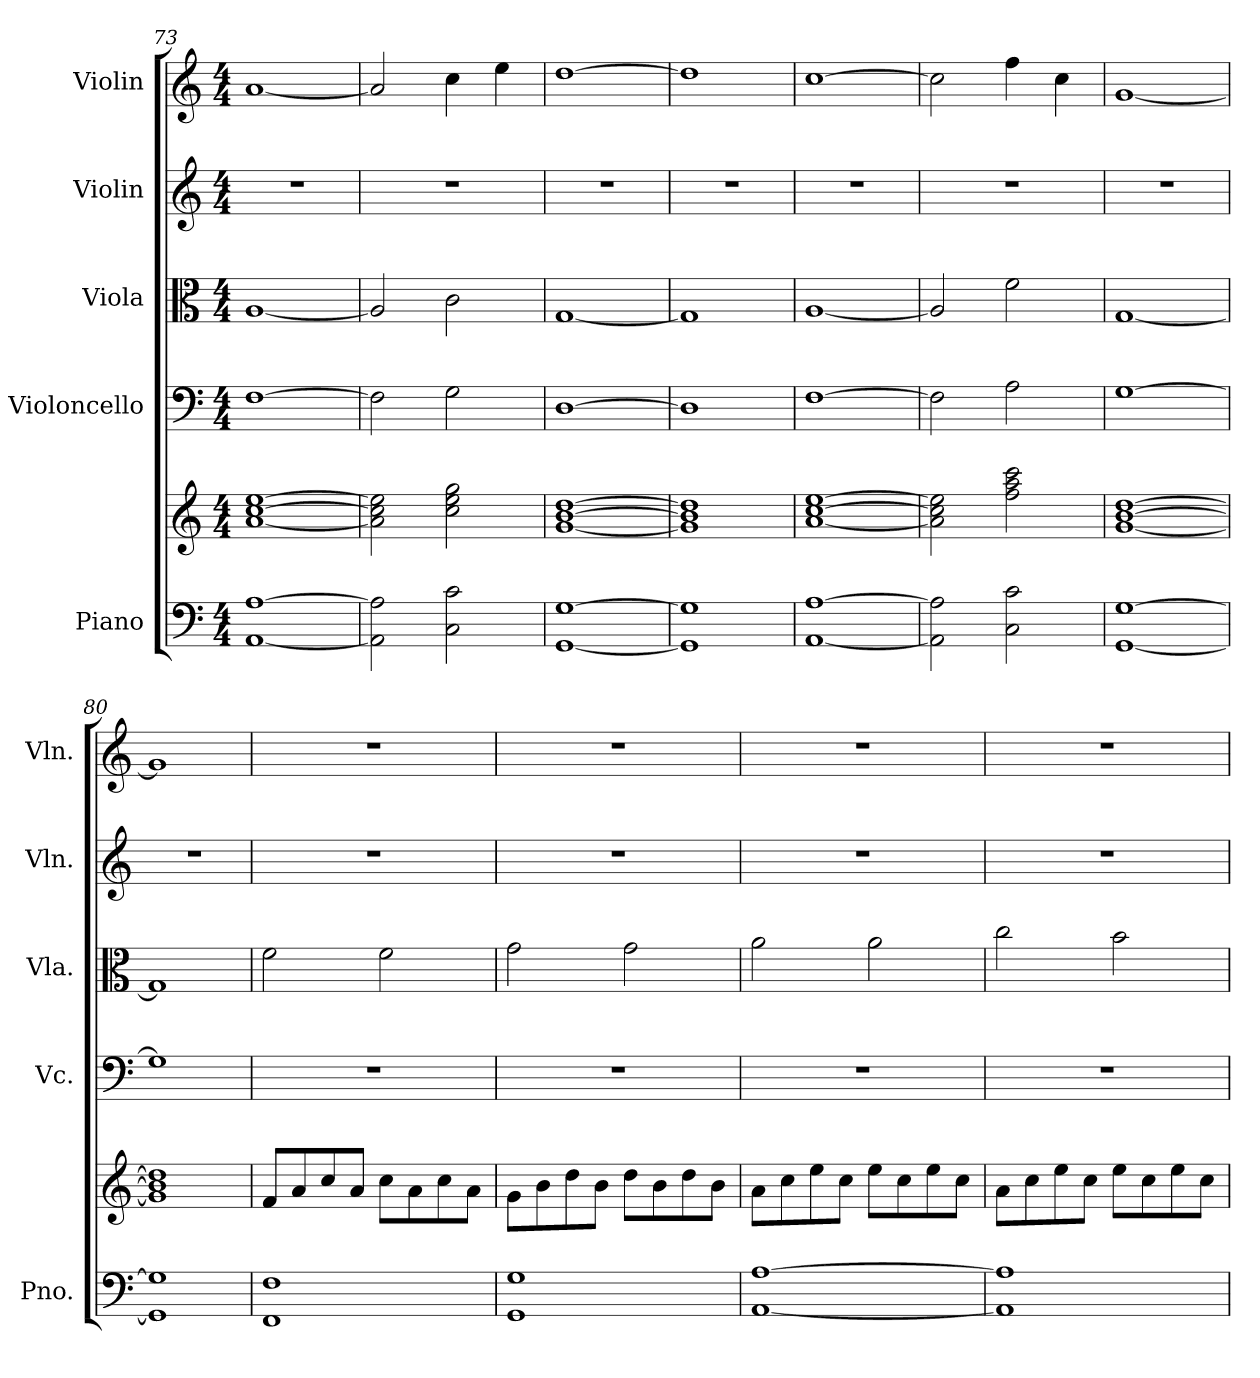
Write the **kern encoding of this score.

**kern	**kern	**kern	**kern	**kern	**kern
*part5	*part5	*part4	*part3	*part2	*part1
*staff6	*staff5	*staff4	*staff3	*staff2	*staff1
*I"Piano	*	*I"Violoncello	*I"Viola	*I"Violin	*I"Violin
*I'Pno.	*	*I'Vc.	*I'Vla.	*I'Vln.	*I'Vln.
*clefF4	*clefG2	*clefF4	*clefC3	*clefG2	*clefG2
*k[]	*k[]	*k[]	*k[]	*k[]	*k[]
*M4/4	*M4/4	*M4/4	*M4/4	*M4/4	*M4/4
=73	=73	=73	=73	=73	=73
[1AA [1A	[1a [1cc [1ee	[1F	[1A	1r	[1a
=74	=74	=74	=74	=74	=74
2AA\] 2A\]	2a\] 2cc\] 2ee\]	2F\]	2A/]	1r	2a/]
2C\ 2c\	2cc\ 2ee\ 2gg\	2G\	2c\	.	4cc\
.	.	.	.	.	4ee\
=75	=75	=75	=75	=75	=75
[1GG [1G	[1g [1b [1dd	[1D	[1G	1r	[1dd
!!LO:PB:g=z
=76	=76	=76	=76	=76	=76
1GG] 1G]	1g] 1b] 1dd]	1D]	1G]	1r	1dd]
=77	=77	=77	=77	=77	=77
[1AA [1A	[1a [1cc [1ee	[1F	[1A	1r	[1cc
=78	=78	=78	=78	=78	=78
2AA\] 2A\]	2a\] 2cc\] 2ee\]	2F\]	2A/]	1r	2cc\]
2C\ 2c\	2ff\ 2aa\ 2ccc\	2A\	2f\	.	4ff\
.	.	.	.	.	4cc\
=79	=79	=79	=79	=79	=79
[1GG [1G	[1g [1b [1dd	[1G	[1G	1r	[1g
=80	=80	=80	=80	=80	=80
1GG] 1G]	1g] 1b] 1dd]	1G]	1G]	1r	1g]
=81	=81	=81	=81	=81	=81
1FF 1F	8f/L	1r	2f\	1r	1r
.	8a/	.	.	.	.
.	8cc/	.	.	.	.
.	8a/J	.	.	.	.
.	8cc\L	.	2f\	.	.
.	8a\	.	.	.	.
.	8cc\	.	.	.	.
.	8a\J	.	.	.	.
=82	=82	=82	=82	=82	=82
1GG 1G	8g\L	1r	2g\	1r	1r
.	8b\	.	.	.	.
.	8dd\	.	.	.	.
.	8b\J	.	.	.	.
.	8dd\L	.	2g\	.	.
.	8b\	.	.	.	.
.	8dd\	.	.	.	.
.	8b\J	.	.	.	.
=83	=83	=83	=83	=83	=83
[1AA [1A	8a\L	1r	2a\	1r	1r
.	8cc\	.	.	.	.
.	8ee\	.	.	.	.
.	8cc\J	.	.	.	.
.	8ee\L	.	2a\	.	.
.	8cc\	.	.	.	.
.	8ee\	.	.	.	.
.	8cc\J	.	.	.	.
!!LO:LB:g=z
=84	=84	=84	=84	=84	=84
1AA] 1A]	8a\L	1r	2cc\	1r	1r
.	8cc\	.	.	.	.
.	8ee\	.	.	.	.
.	8cc\J	.	.	.	.
.	8ee\L	.	2b\	.	.
.	8cc\	.	.	.	.
.	8ee\	.	.	.	.
.	8cc\J	.	.	.	.
=	=	=	=	=	=
*-	*-	*-	*-	*-	*-
